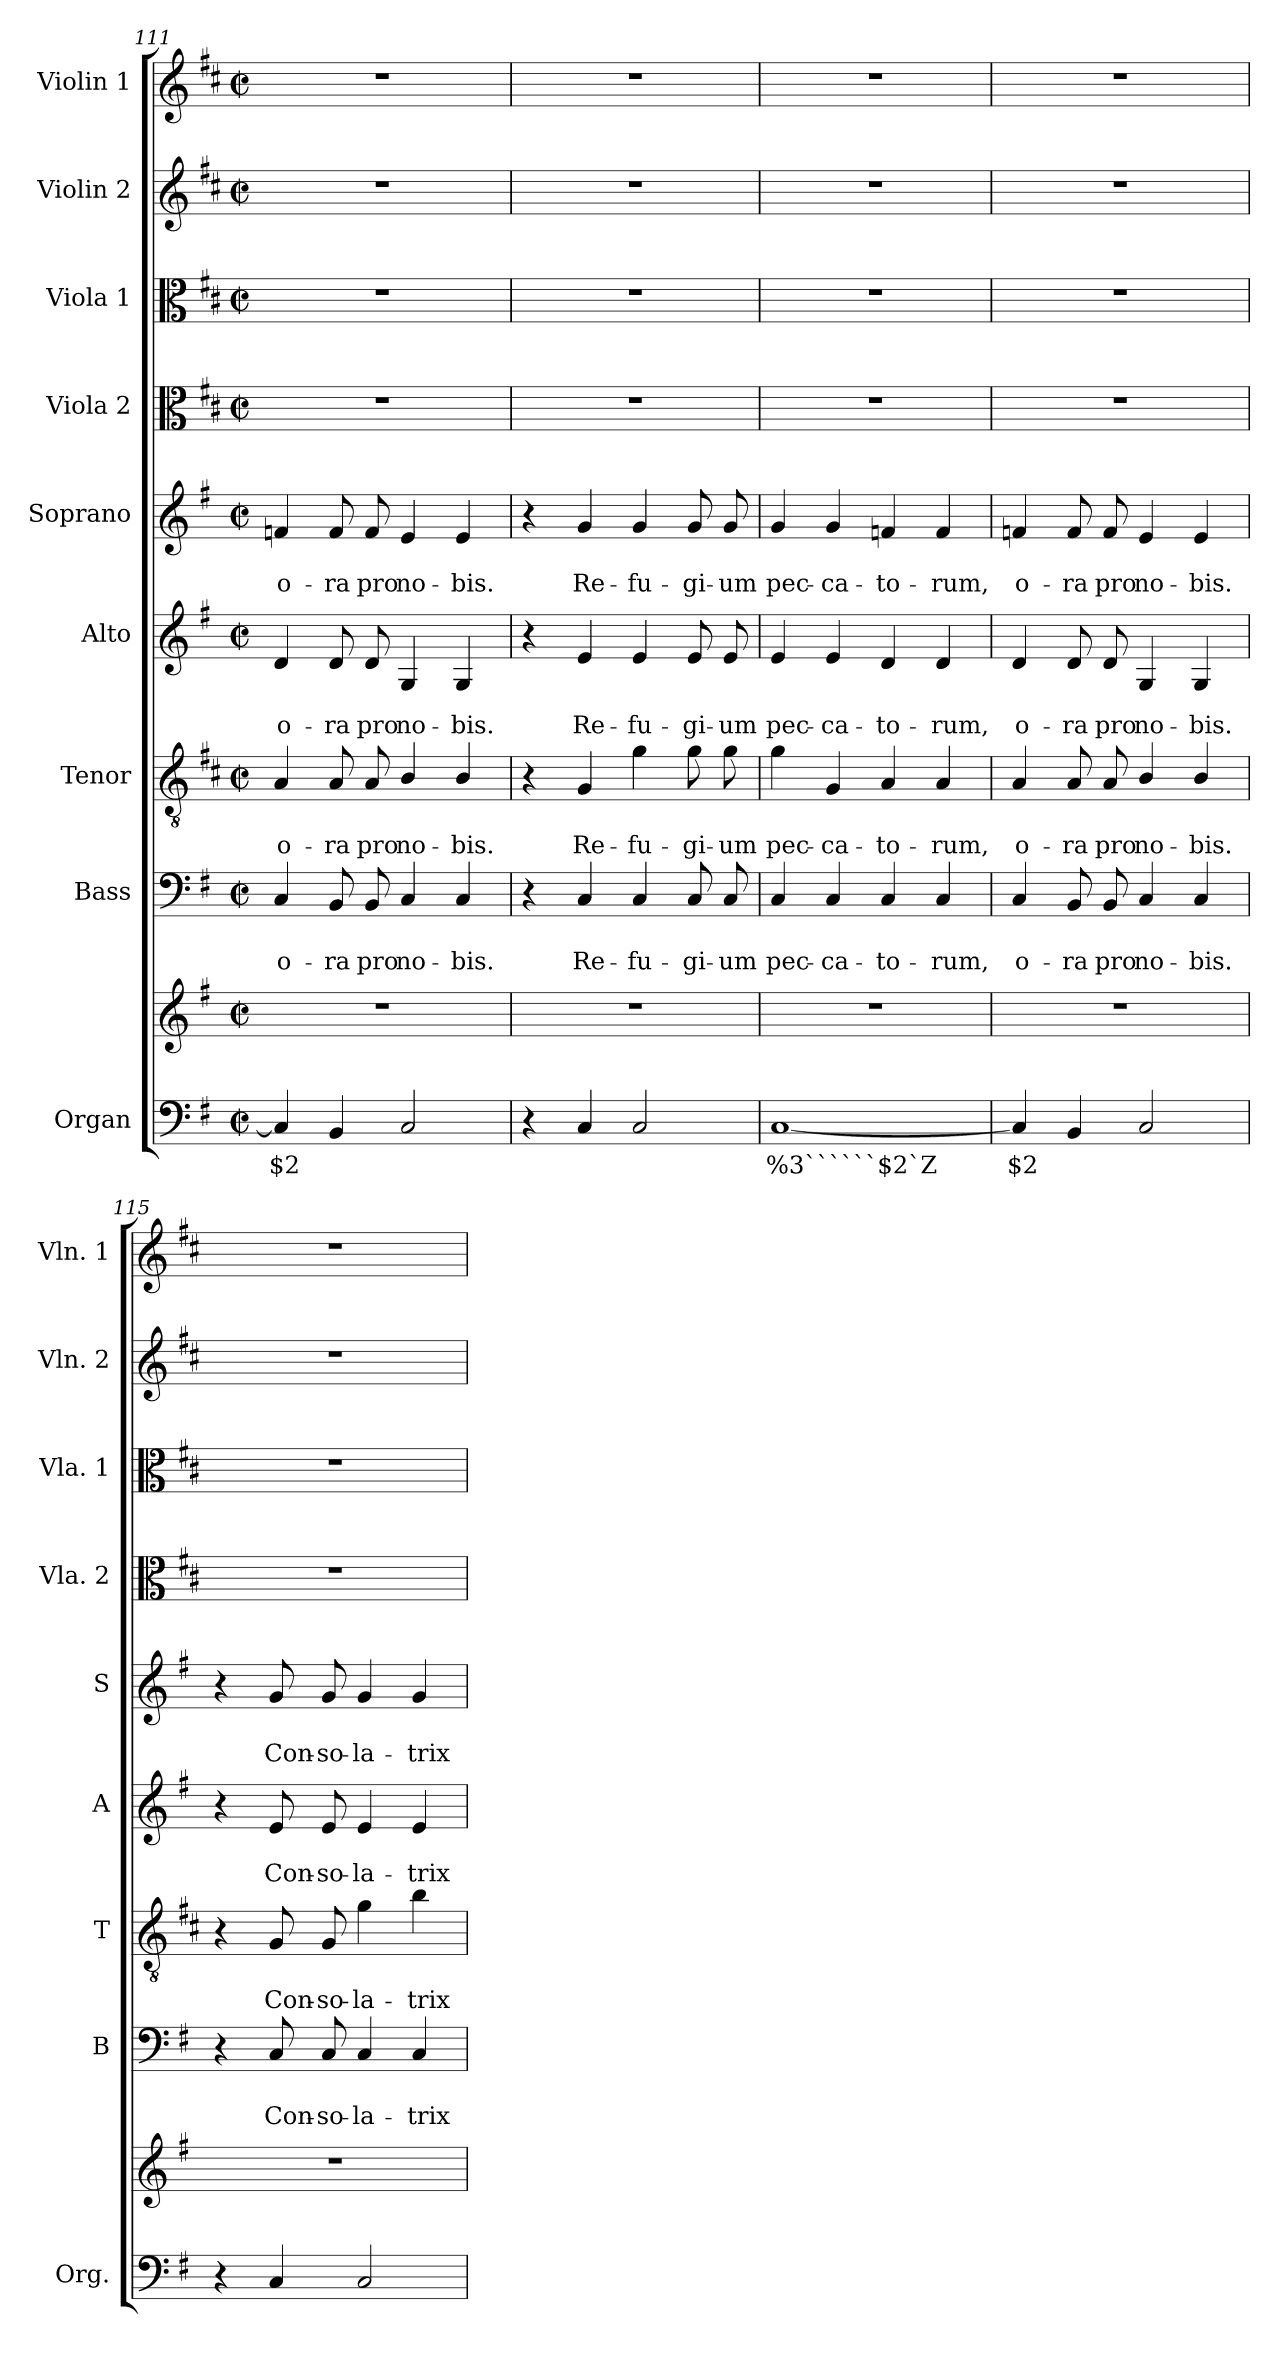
**kern	**text	**kern	**kern	**text	**text	**kern	**text	**text	**kern	**text	**text	**kern	**text	**text	**kern	**kern	**kern	**kern
*part9	*part9	*part9	*part8	*part8	*part8	*part7	*part7	*part7	*part6	*part6	*part6	*part5	*part5	*part5	*part4	*part3	*part2	*part1
*staff10	*staff10	*staff9	*staff8	*staff8	*staff8	*staff7	*staff7	*staff7	*staff6	*staff6	*staff6	*staff5	*staff5	*staff5	*staff4	*staff3	*staff2	*staff1
*I"Organ	*	*	*I"Bass	*	*	*I"Tenor	*	*	*I"Alto	*	*	*I"Soprano	*	*	*I"Viola 2	*I"Viola 1	*I"Violin 2	*I"Violin 1
*I'Org.	*	*	*I'B	*	*	*I'T	*	*	*I'A	*	*	*I'S	*	*	*I'Vla. 2	*I'Vla. 1	*I'Vln. 2	*I'Vln. 1
!!LO:LB:g=z
*clefF4	*	*clefG2	*clefF4	*	*	*clefGv2	*	*	*clefG2	*	*	*clefG2	*	*	*clefC3	*clefC3	*clefG2	*clefG2
*	*	*	*	*	*	*ITrd4c7	*	*	*	*	*	*	*	*	*ITrd4c7	*ITrd4c7	*ITrd4c7	*ITrd4c7
*k[f#]	*	*k[f#]	*k[f#]	*	*	*k[f#]	*	*	*k[f#]	*	*	*k[f#]	*	*	*k[f#]	*k[f#]	*k[f#]	*k[f#]
*G:	*	*G:	*G:	*	*	*G:	*	*	*G:	*	*	*G:	*	*	*G:	*G:	*G:	*G:
*M2/2	*	*M2/2	*M2/2	*	*	*M2/2	*	*	*M2/2	*	*	*M2/2	*	*	*M2/2	*M2/2	*M2/2	*M2/2
*met(c|)	*	*met(c|)	*met(c|)	*	*	*met(c|)	*	*	*met(c|)	*	*	*met(c|)	*	*	*met(c|)	*met(c|)	*met(c|)	*met(c|)
=111	=111	=111	=111	=111	=111	=111	=111	=111	=111	=111	=111	=111	=111	=111	=111	=111	=111	=111
!	!LO:LY:b	!	!	!	!LO:LY:b	!	!	!LO:LY:b	!	!	!LO:LY:b	!	!	!LO:LY:b	!	!	!	!
4C/]	$2	1r	4C/	.	o-	4D/	.	o-	4d/	.	o-	4fn/	.	o-	1r	1r	1r	1r
!	!	!	!	!	!LO:LY:b	!	!	!LO:LY:b	!	!	!LO:LY:b	!	!	!LO:LY:b	!	!	!	!
4BB/	.	.	8BB/	.	-ra	8D/	.	-ra	8d/	.	-ra	8f/	.	-ra	.	.	.	.
!	!	!	!	!	!LO:LY:b	!	!	!LO:LY:b	!	!	!LO:LY:b	!	!	!LO:LY:b	!	!	!	!
.	.	.	8BB/	.	pro	8D/	.	pro	8d/	.	pro	8f/	.	pro	.	.	.	.
!	!	!	!	!	!LO:LY:b	!	!	!LO:LY:b	!	!	!LO:LY:b	!	!	!LO:LY:b	!	!	!	!
2C/	.	.	4C/	.	no-	4E/	.	no-	4G/	.	no-	4e/	.	no-	.	.	.	.
!	!	!	!	!	!LO:LY:b	!	!	!LO:LY:b	!	!	!LO:LY:b	!	!	!LO:LY:b	!	!	!	!
.	.	.	4C/	.	-bis.	4E/	.	-bis.	4G/	.	-bis.	4e/	.	-bis.	.	.	.	.
=112	=112	=112	=112	=112	=112	=112	=112	=112	=112	=112	=112	=112	=112	=112	=112	=112	=112	=112
4r	.	1r	4r	.	.	4r	.	.	4r	.	.	4r	.	.	1r	1r	1r	1r
!	!	!	!	!	!LO:LY:b	!	!	!LO:LY:b	!	!	!LO:LY:b	!	!	!LO:LY:b	!	!	!	!
4C/	.	.	4C/	.	Re-	4C/	.	Re-	4e/	.	Re-	4g/	.	Re-	.	.	.	.
!	!	!	!	!	!LO:LY:b	!	!	!LO:LY:b	!	!	!LO:LY:b	!	!	!LO:LY:b	!	!	!	!
2C/	.	.	4C/	.	-fu-	4c\	.	-fu-	4e/	.	-fu-	4g/	.	-fu-	.	.	.	.
!	!	!	!	!	!LO:LY:b	!	!	!LO:LY:b	!	!	!LO:LY:b	!	!	!LO:LY:b	!	!	!	!
.	.	.	8C/	.	-gi-	8c\	.	-gi-	8e/	.	-gi-	8g/	.	-gi-	.	.	.	.
!	!	!	!	!	!LO:LY:b	!	!	!LO:LY:b	!	!	!LO:LY:b	!	!	!LO:LY:b	!	!	!	!
.	.	.	8C/	.	-um	8c\	.	-um	8e/	.	-um	8g/	.	-um	.	.	.	.
=113	=113	=113	=113	=113	=113	=113	=113	=113	=113	=113	=113	=113	=113	=113	=113	=113	=113	=113
!	!LO:LY:b	!	!	!	!LO:LY:b	!	!	!LO:LY:b	!	!	!LO:LY:b	!	!	!LO:LY:b	!	!	!	!
[1C	%3``````$2`Z	1r	4C/	.	pec-	4c\	.	pec-	4e/	.	pec-	4g/	.	pec-	1r	1r	1r	1r
!	!	!	!	!	!LO:LY:b	!	!	!LO:LY:b	!	!	!LO:LY:b	!	!	!LO:LY:b	!	!	!	!
.	.	.	4C/	.	-ca-	4C/	.	-ca-	4e/	.	-ca-	4g/	.	-ca-	.	.	.	.
!	!	!	!	!	!LO:LY:b	!	!	!LO:LY:b	!	!	!LO:LY:b	!	!	!LO:LY:b	!	!	!	!
.	.	.	4C/	.	-to-	4D/	.	-to-	4d/	.	-to-	4fn/	.	-to-	.	.	.	.
!	!	!	!	!	!LO:LY:b	!	!	!LO:LY:b	!	!	!LO:LY:b	!	!	!LO:LY:b	!	!	!	!
.	.	.	4C/	.	-rum,	4D/	.	-rum,	4d/	.	-rum,	4f/	.	-rum,	.	.	.	.
=114	=114	=114	=114	=114	=114	=114	=114	=114	=114	=114	=114	=114	=114	=114	=114	=114	=114	=114
!	!LO:LY:b	!	!	!	!LO:LY:b	!	!	!LO:LY:b	!	!	!LO:LY:b	!	!	!LO:LY:b	!	!	!	!
4C/]	$2	1r	4C/	.	o-	4D/	.	o-	4d/	.	o-	4fn/	.	o-	1r	1r	1r	1r
!	!	!	!	!	!LO:LY:b	!	!	!LO:LY:b	!	!	!LO:LY:b	!	!	!LO:LY:b	!	!	!	!
4BB/	.	.	8BB/	.	-ra	8D/	.	-ra	8d/	.	-ra	8f/	.	-ra	.	.	.	.
!	!	!	!	!	!LO:LY:b	!	!	!LO:LY:b	!	!	!LO:LY:b	!	!	!LO:LY:b	!	!	!	!
.	.	.	8BB/	.	pro	8D/	.	pro	8d/	.	pro	8f/	.	pro	.	.	.	.
!	!	!	!	!	!LO:LY:b	!	!	!LO:LY:b	!	!	!LO:LY:b	!	!	!LO:LY:b	!	!	!	!
2C/	.	.	4C/	.	no-	4E/	.	no-	4G/	.	no-	4e/	.	no-	.	.	.	.
!	!	!	!	!	!LO:LY:b	!	!	!LO:LY:b	!	!	!LO:LY:b	!	!	!LO:LY:b	!	!	!	!
.	.	.	4C/	.	-bis.	4E/	.	-bis.	4G/	.	-bis.	4e/	.	-bis.	.	.	.	.
=115	=115	=115	=115	=115	=115	=115	=115	=115	=115	=115	=115	=115	=115	=115	=115	=115	=115	=115
4r	.	1r	4r	.	.	4r	.	.	4r	.	.	4r	.	.	1r	1r	1r	1r
!	!	!	!	!	!LO:LY:b	!	!	!LO:LY:b	!	!	!LO:LY:b	!	!	!LO:LY:b	!	!	!	!
4C/	.	.	8C/	.	Con-	8C/	.	Con-	8e/	.	Con-	8g/	.	Con-	.	.	.	.
!	!	!	!	!	!LO:LY:b	!	!	!LO:LY:b	!	!	!LO:LY:b	!	!	!LO:LY:b	!	!	!	!
.	.	.	8C/	.	-so-	8C/	.	-so-	8e/	.	-so-	8g/	.	-so-	.	.	.	.
!	!	!	!	!	!LO:LY:b	!	!	!LO:LY:b	!	!	!LO:LY:b	!	!	!LO:LY:b	!	!	!	!
2C/	.	.	4C/	.	-la-	4c\	.	-la-	4e/	.	-la-	4g/	.	-la-	.	.	.	.
!	!	!	!	!	!LO:LY:b	!	!	!LO:LY:b	!	!	!LO:LY:b	!	!	!LO:LY:b	!	!	!	!
.	.	.	4C/	.	-trix	4e\	.	-trix	4e/	.	-trix	4g/	.	-trix	.	.	.	.
=	=	=	=	=	=	=	=	=	=	=	=	=	=	=	=	=	=	=
*-	*-	*-	*-	*-	*-	*-	*-	*-	*-	*-	*-	*-	*-	*-	*-	*-	*-	*-
